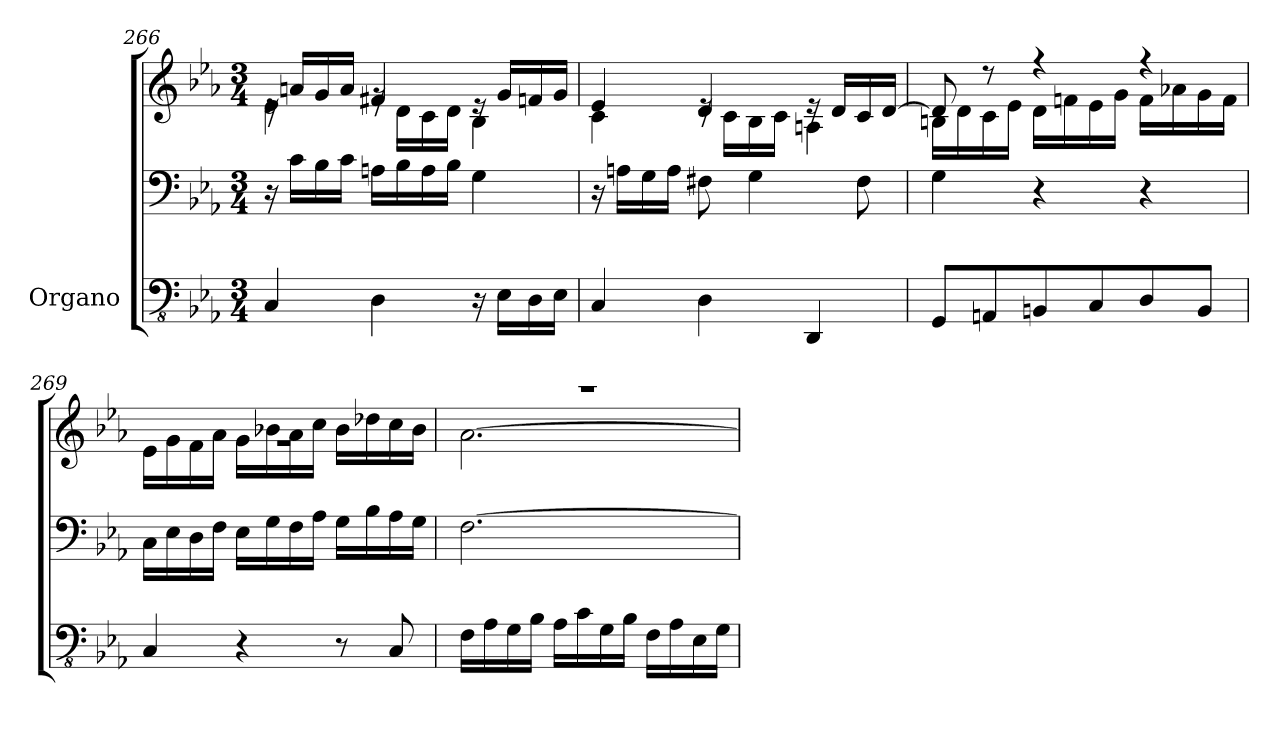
**kern	**kern	**kern
*part1	*part1	*part1
*staff3	*staff2	*staff1
*I"Organo	*	*
!!LO:LB:g=z
*clefFv4	*clefF4	*clefG2
*k[b-e-a-]	*k[b-e-a-]	*k[b-e-a-]
*M3/4	*M3/4	*M3/4
=266	=266	=266
*	*	*^
4CC/	16r	16re	4e-\
.	16c\LL	16an/LL	.
.	16B-\	16g/	.
.	16c\JJ	16a/JJ	.
4DD\	16An\LL	4f#X/	16rg
.	16B-\	.	16d\LL
.	16A\	.	16c\
.	16B-\JJ	.	16d\JJ
16r	4G\	16re	4B-\
16EE-\LL	.	16g/LL	.
16DD\	.	16fn/	.
16EE-\JJ	.	16g/JJ	.
=267	=267	=267	=267
4CC/	16r	4e-/	4c\
.	16An\LL	.	.
.	16G\	.	.
.	16A\JJ	.	.
4DD\	8F#X\	4d/	16re
.	.	.	16c\LL
.	4G\	.	16B-\
.	.	.	16c\JJ
4DDD/	.	16re	4An\
.	.	16d/LL	.
.	8F#\	16c/	.
.	.	[16d/JJ	.
=268	=268	=268	=268
8GGG/L	4G\	8d/]	16Bn\LL
.	.	.	16d\
8AAAn/	.	8r	16c\
.	.	.	16e-\JJ
8BBBn/	4r	4r	16d\LL
.	.	.	16fn\
8CC/	.	.	16e-\
.	.	.	16g\JJ
8DD/	4r	4r	16f\LL
.	.	.	16a-X\
8BBB/J	.	.	16g\
.	.	.	16f\JJ
=269	=269	=269	=269
4CC/	16C\LL	2.rg	16e-\LL
.	16E-\	.	16g\
.	16D\	.	16f\
.	16F\JJ	.	16a-\JJ
4r	16E-\LL	.	16g\LL
.	16G\	.	16b-X\
.	16F\	.	16a-\
.	16A-\JJ	.	16cc\JJ
8r	16G\LL	.	16b-\LL
.	16B-\	.	16dd-X\
8CC/	16A-\	.	16cc\
.	16G\JJ	.	16b-\JJ
!!LO:LB:g=z	!!
=270	=270	=270	=270
.	8qG/yy	8qa-/yy	.
16FF\LL	[2.F\	[2.a-\	2.rccc
16AA-\	.	.	.
16GG\	.	.	.
16BB-\JJ	.	.	.
16AA-\LL	.	.	.
16C\	.	.	.
16GG\	.	.	.
16BB-\JJ	.	.	.
16FF\LL	.	.	.
16AA-\	.	.	.
16EE-\	.	.	.
16GG\JJ	.	.	.
*	*	*v	*v
=	=	=
*-	*-	*-
